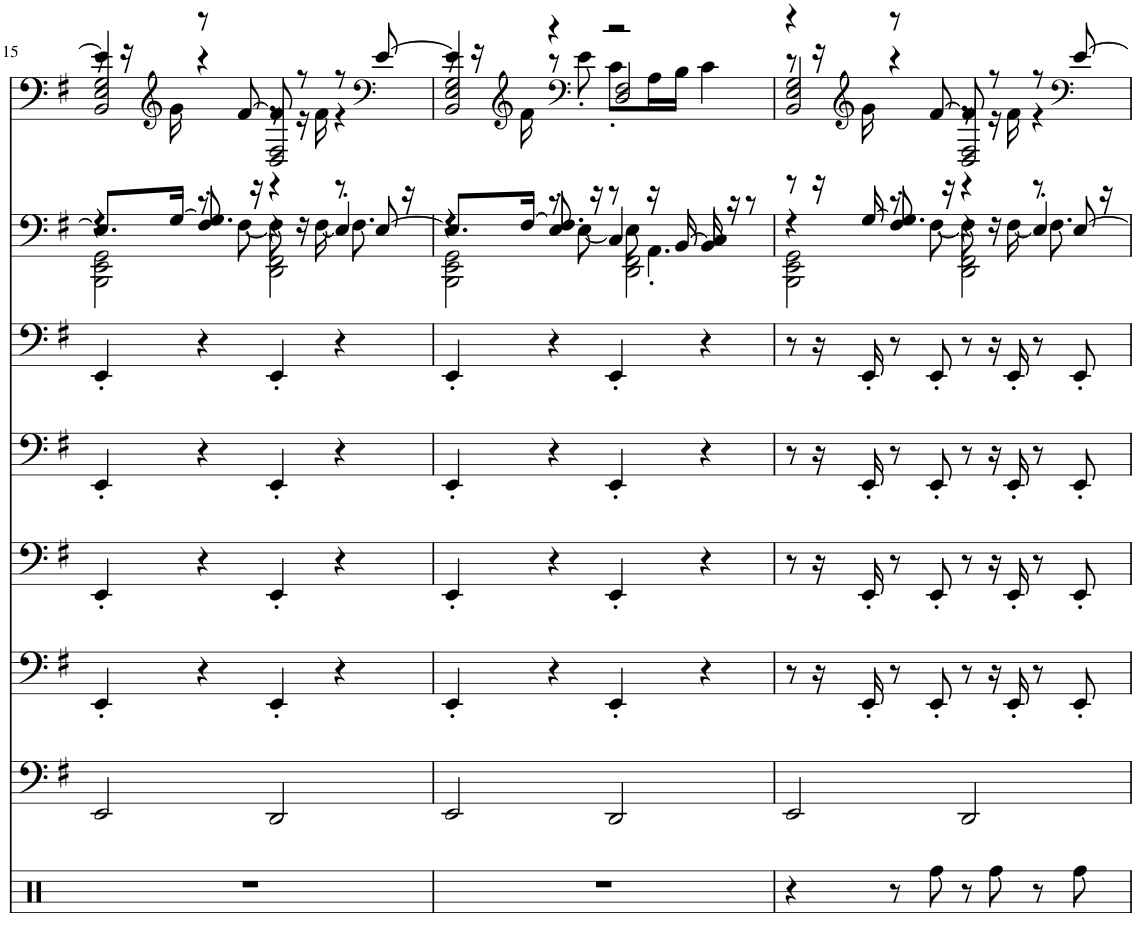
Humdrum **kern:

**kern	**kern	**kern	**kern	**kern	**kern	**kern	**kern
*part8	*part7	*part6	*part5	*part4	*part3	*part2	*part1
*staff8	*staff7	*staff6	*staff5	*staff4	*staff3	*staff2	*staff1
*I"Percussion	*I"E.Piano	*I"Ocarina	*I"Gtr.Harmonics	*I"Ocarina	*I"Gtr.Harmonics	*I"Acoustic Bass	*I"Slap Bass 1
*	*I'E.Pno	*I'Oc	*	*I'Oc	*	*I'Ac b	*
!!LO:PB:g=z
*clefX	*clefF4	*clefF4	*clefF4	*clefF4	*clefF4	*clefF4	*clefF4
*k[]	*k[f#]	*k[f#]	*k[f#]	*k[f#]	*k[f#]	*k[f#]	*k[f#]
*M4/4	*M4/4	*M4/4	*M4/4	*M4/4	*M4/4	*M4/4	*M4/4
=15	=15	=15	=15	=15	=15	=15	=15
*	*	*	*	*	*	*^	*^
*	*	*	*	*	*	*	*^	*	*^
*	*	*	*	*	*	*	*	*^	*	*	*
1r	2EE/	4EE'/	4EE'/	4EE'/	4EE'/	8.E/L]	4r	4r	2BBB\ 2EE\ 2GG\	4e/]	8r	2BB/ 2E/ 2G/
.	.	.	.	.	.	.	.	.	.	.	16r	.
*	*	*	*	*	*	*	*	*	*	*clefG2	*	*
.	.	.	.	.	.	[16G/Jk	.	.	.	.	16g\	.
.	.	4r	4r	4r	4r	8.G/]	8r	4F#'/	.	8r	4r	.
.	.	.	.	.	.	.	[8F#\	.	.	[8f#/	.	.
.	.	.	.	.	.	16r	.	.	.	.	.	.
.	2DD/	4EE'/	4EE'/	4EE'/	4EE'/	4r	8F#\]	4r	2DD\ 2FF#\	8f#/]	8r	2D/ 2F#/
.	.	.	.	.	.	.	16r	.	.	8r	16r	.
.	.	.	.	.	.	.	[16F#\	.	.	.	16f#\	.
.	.	4r	4r	4r	4r	8r	8.F#\]	4E'/	.	8r	4r	.
*	*	*	*	*	*	*	*	*	*	*clefF4	*	*
.	.	.	.	.	.	[8E/	.	.	.	[8e/	.	.
.	.	.	.	.	.	.	16r	.	.	.	.	.
=16	=16	=16	=16	=16	=16	=16	=16	=16	=16	=16	=16	=16
1r	2EE/	4EE'/	4EE'/	4EE'/	4EE'/	8.E/L]	4r	4r	2BBB\ 2EE\ 2GG\	4e/]	8r	2BB/ 2E/ 2G/
.	.	.	.	.	.	.	.	.	.	.	16r	.
*	*	*	*	*	*	*	*	*	*	*clefG2	*	*
.	.	.	.	.	.	[16F#/Jk	.	.	.	.	16f#\	.
.	.	4r	4r	4r	4r	8.F#/]	8r	4E'/	.	4r	8r	.
*	*	*	*	*	*	*	*	*	*	*clefF4	*	*
.	.	.	.	.	.	.	[8E\	.	.	.	8e'\	.
.	.	.	.	.	.	16r	.	.	.	.	.	.
.	2DD/	4EE'/	4EE'/	4EE'/	4EE'/	8r	8E\]	4C/	2DD\ 2FF#\	2r	8c'\L	2D/ 2F#/
.	.	.	.	.	.	16r	4.AA'\	.	.	.	16A\L	.
.	.	.	.	.	.	[16BB/	.	.	.	.	16B\JJ	.
.	.	4r	4r	4r	4r	16BB/]	.	4C/	.	.	4c\	.
.	.	.	.	.	.	16r	.	.	.	.	.	.
.	.	.	.	.	.	8r	.	.	.	.	.	.
=17	=17	=17	=17	=17	=17	=17	=17	=17	=17	=17	=17	=17
4r	2EE/	8r	8r	8r	8r	8r	4r	4r	2BBB\ 2EE\ 2GG\	4r	8r	2BB/ 2E/ 2G/
.	.	16r	16r	16r	16r	16r	.	.	.	.	16r	.
*	*	*	*	*	*	*	*	*	*	*clefG2	*	*
.	.	16EE'/	16EE'/	16EE'/	16EE'/	[16G/	.	.	.	.	16g\	.
8r	.	8r	8r	8r	8r	8.G/]	8r	4F#'/	.	8r	4r	.
8Rff\	.	8EE'/	8EE'/	8EE'/	8EE'/	.	[8F#\	.	.	[8f#/	.	.
.	.	.	.	.	.	16r	.	.	.	.	.	.
8r	2DD/	8r	8r	8r	8r	4r	8F#\]	4r	2DD\ 2FF#\	8f#/]	8r	2D/ 2F#/
8Rff\	.	16r	16r	16r	16r	.	16r	.	.	8r	16r	.
.	.	16EE'/	16EE'/	16EE'/	16EE'/	.	[16F#\	.	.	.	16f#\	.
8r	.	8r	8r	8r	8r	8r	8.F#\]	4E'/	.	8r	4r	.
*	*	*	*	*	*	*	*	*	*	*clefF4	*	*
8Rff\	.	8EE'/	8EE'/	8EE'/	8EE'/	[8E/	.	.	.	[8e/	.	.
.	.	.	.	.	.	.	16r	.	.	.	.	.
*	*	*	*	*	*	*v	*v	*v	*v	*	*	*
*	*	*	*	*	*	*	*v	*v	*v
=	=	=	=	=	=	=	=
*-	*-	*-	*-	*-	*-	*-	*-
